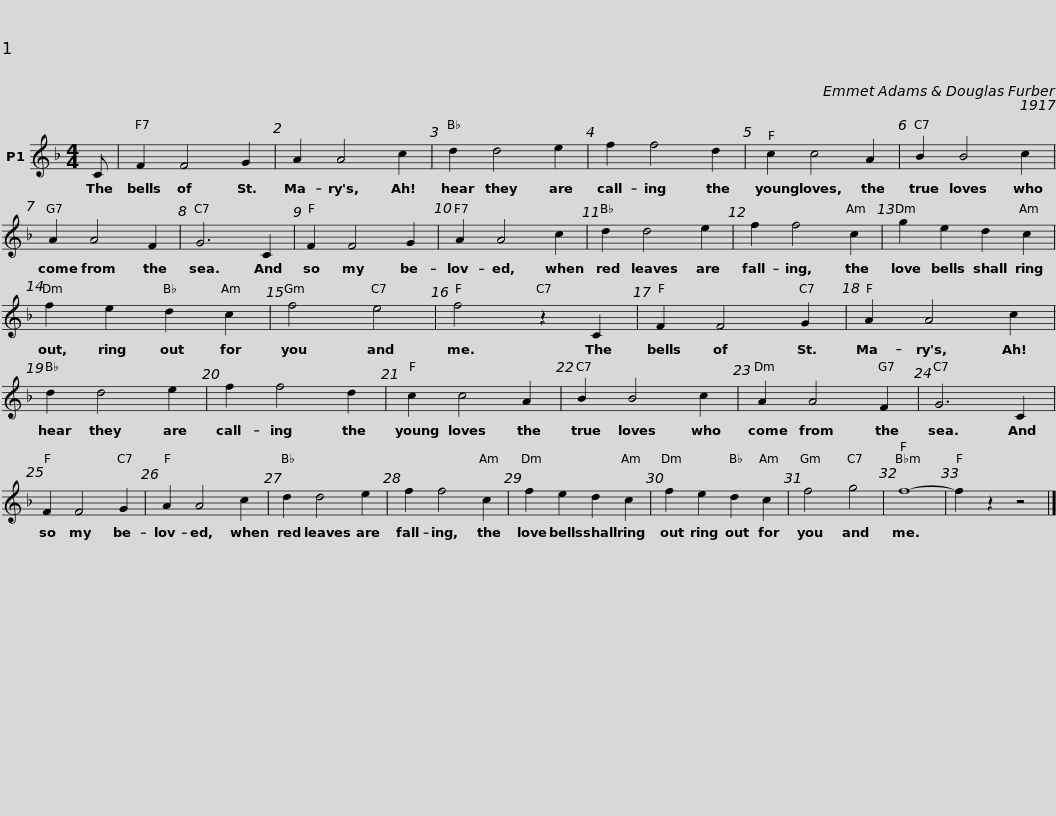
X:1
L:1/8
M:4/4
I:linebreak $
K:F
V:1 treble
V:1
 C | F2 F4 G2 | A2 A4 c2 | d2 d4 e2 | f2 f4 d2 |$ %5
 c2 c4 A2 | B2 B4 c2 | A2 A4 F2 | G6 C2 |$ F2 F4 G2 | %10
 A2 A4 c2 | d2 d4 e2 | f2 f4 c2 |$ g2 e2 d2 c2 | f2 e2 d2 c2 | %15
 f4 e4 | f4 z2 C2 |$ F2 F4 G2 | A2 A4 c2 | d2 d4 e2 | %20
 f2 f4 d2 |$ c2 c4 A2 | B2 B4 c2 | A2 A4 F2 | G6 C2 |$ %25
 F2 F4 G2 | A2 A4 c2 | d2 d4 e2 | f2 f4 c2 |$ f2 e2 d2 c2 | %30
 f2 e2 d2 c2 | f4 g4 | f8- | f2 z2 z4 |] %34
